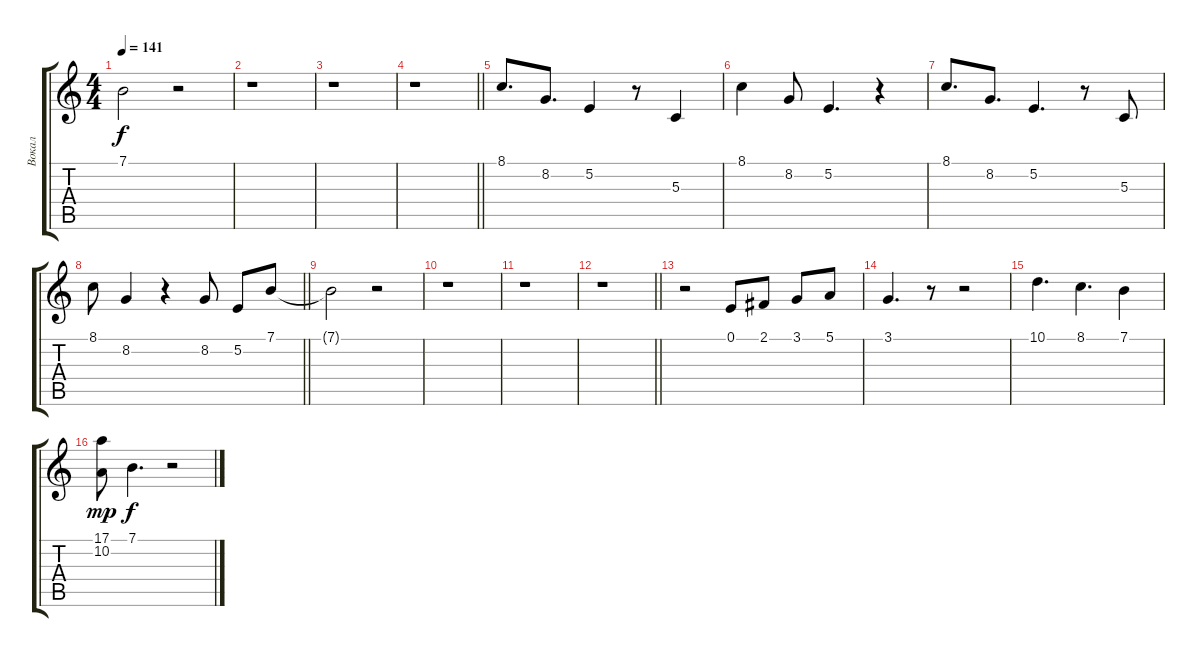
\track ("Вокал" "Вокал") {instrument oboe}
\staff {score tabs}
\tuning (E4 B3 G3 D3 A2 E2) {hide}
\ts (4 4)
\tempo 141
\clef g2
\ks c
7.1{t}.2{dy f} r.2 |
r.1 |
r.1 |
\barLineRight lightlight
r.1 |
8.1.8{d} 8.2.8{d} 5.2.4 r.8 5.3.4 |
8.1.4 8.2.8 5.2.4{d} r.4 |
8.1.8{d} 8.2.8{d} 5.2.4{d} r.8 5.3.8 |
\barLineRight lightlight
8.1.8 8.2.4 r.4 8.2.8 5.2.8 7.1.8 |
7.1{t}.2 r.2 |
r.1 |
r.1 |
\barLineRight lightlight
r.1 |
r.2 0.1.8 2.1.8 3.1.8 5.1.8 |
3.1.4{d} r.8 r.2 |
10.1.4{d} 8.1.4{d} 7.1.4 |
(17.1 10.2).8{dy mp} 7.1.4{d dy f} r.2
